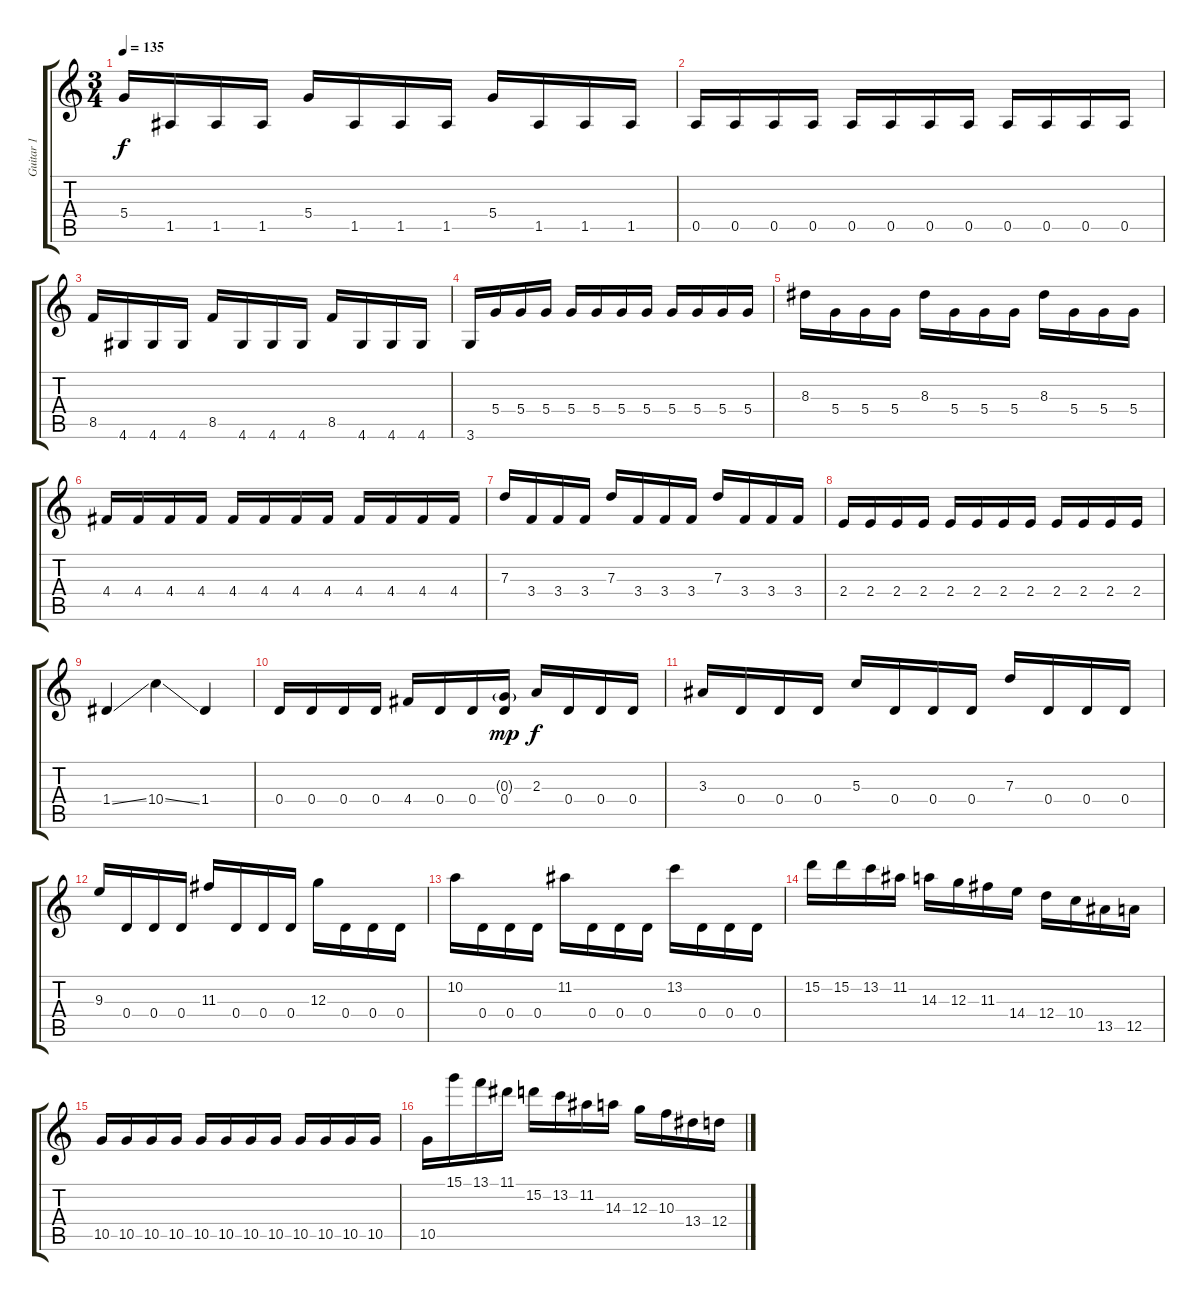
\track ("Guitar 1" "Guitar 1") {instrument distortionguitar}
\staff {score tabs}
\tuning (E4 B3 G3 D3 A2 E2) {hide}
\ts (3 4)
\tempo 135
\clef g2
\ks c
5.4.16{dy f} 1.5.16 1.5.16 1.5.16 5.4.16 1.5.16 1.5.16 1.5.16 5.4.16 1.5.16 1.5.16 1.5.16 |
0.5.16 0.5.16 0.5.16 0.5.16 0.5.16 0.5.16 0.5.16 0.5.16 0.5.16 0.5.16 0.5.16 0.5.16 |
8.5.16 4.6.16 4.6.16 4.6.16 8.5.16 4.6.16 4.6.16 4.6.16 8.5.16 4.6.16 4.6.16 4.6.16 |
3.6.16 5.4.16 5.4.16 5.4.16 5.4.16 5.4.16 5.4.16 5.4.16 5.4.16 5.4.16 5.4.16 5.4.16 |
8.3.16 5.4.16 5.4.16 5.4.16 8.3.16 5.4.16 5.4.16 5.4.16 8.3.16 5.4.16 5.4.16 5.4.16 |
4.4.16 4.4.16 4.4.16 4.4.16 4.4.16 4.4.16 4.4.16 4.4.16 4.4.16 4.4.16 4.4.16 4.4.16 |
7.3.16 3.4.16 3.4.16 3.4.16 7.3.16 3.4.16 3.4.16 3.4.16 7.3.16 3.4.16 3.4.16 3.4.16 |
2.4.16 2.4.16 2.4.16 2.4.16 2.4.16 2.4.16 2.4.16 2.4.16 2.4.16 2.4.16 2.4.16 2.4.16 |
1.4{ss}.4 10.4{ss}.4 1.4.4 |
0.4.16 0.4.16 0.4.16 0.4.16 4.4.16 0.4.16 0.4.16 (0.3{g} 0.4).16{dy mp} 2.3.16{dy f} 0.4.16 0.4.16 0.4.16 |
3.3.16 0.4.16 0.4.16 0.4.16 5.3.16 0.4.16 0.4.16 0.4.16 7.3.16 0.4.16 0.4.16 0.4.16 |
9.3.16 0.4.16 0.4.16 0.4.16 11.3.16 0.4.16 0.4.16 0.4.16 12.3.16 0.4.16 0.4.16 0.4.16 |
10.2.16 0.4.16 0.4.16 0.4.16 11.2.16 0.4.16 0.4.16 0.4.16 13.2.16 0.4.16 0.4.16 0.4.16 |
15.2.16 15.2.16 13.2.16 11.2.16 14.3.16 12.3.16 11.3.16 14.4.16 12.4.16 10.4.16 13.5.16 12.5.16 |
10.5.16 10.5.16 10.5.16 10.5.16 10.5.16 10.5.16 10.5.16 10.5.16 10.5.16 10.5.16 10.5.16 10.5.16 |
10.5.16 15.1.16 13.1.16 11.1.16 15.2.16 13.2.16 11.2.16 14.3.16 12.3.16 10.3.16 13.4.16 12.4.16
